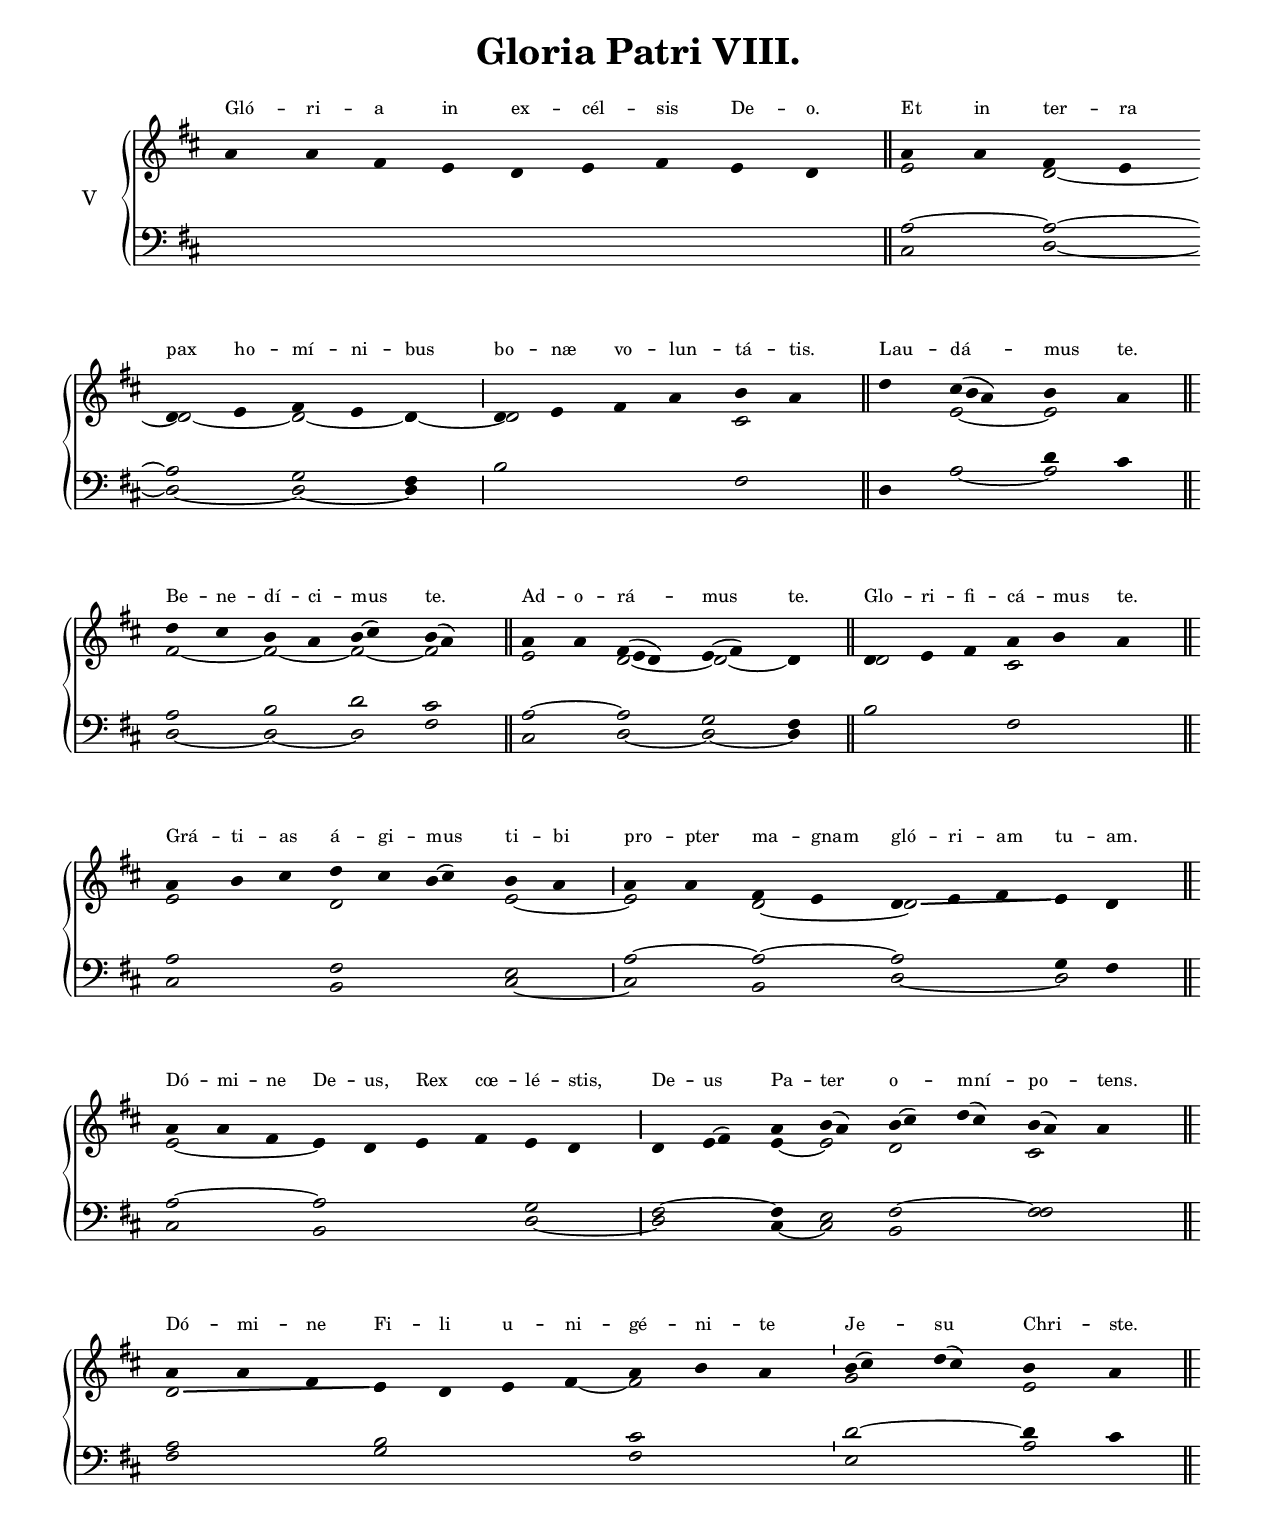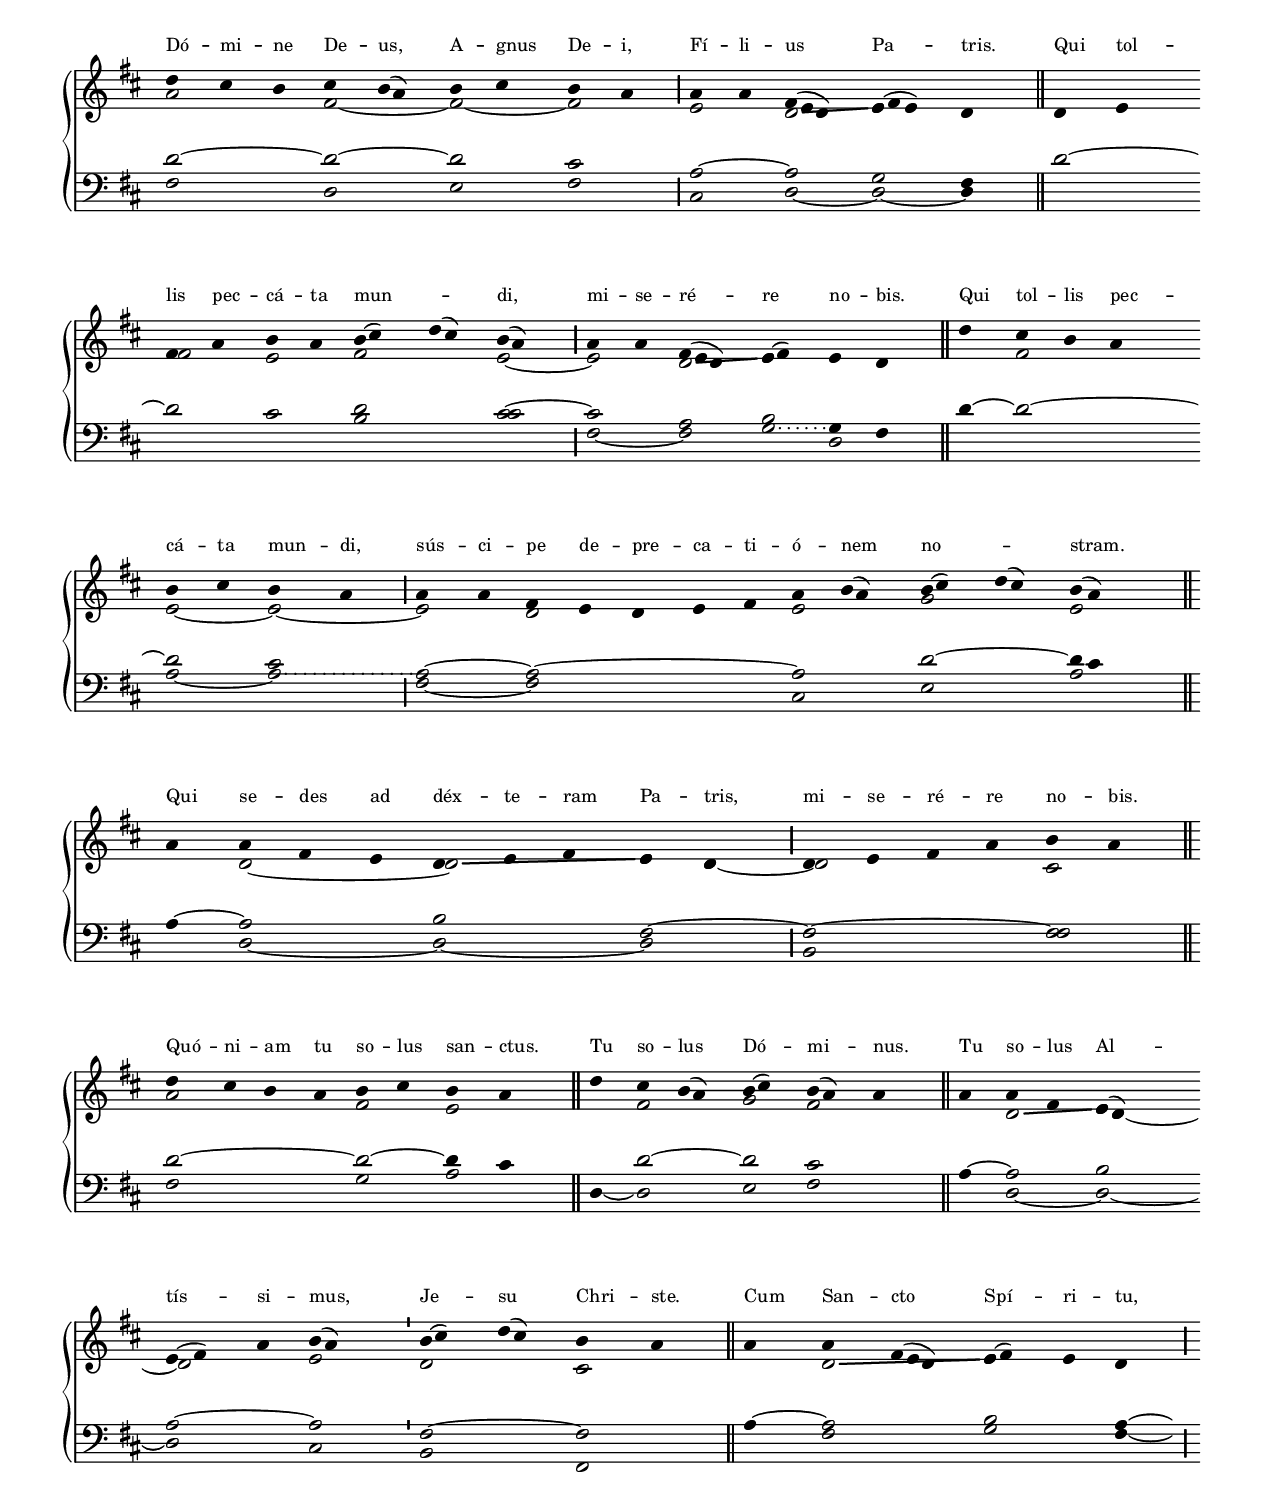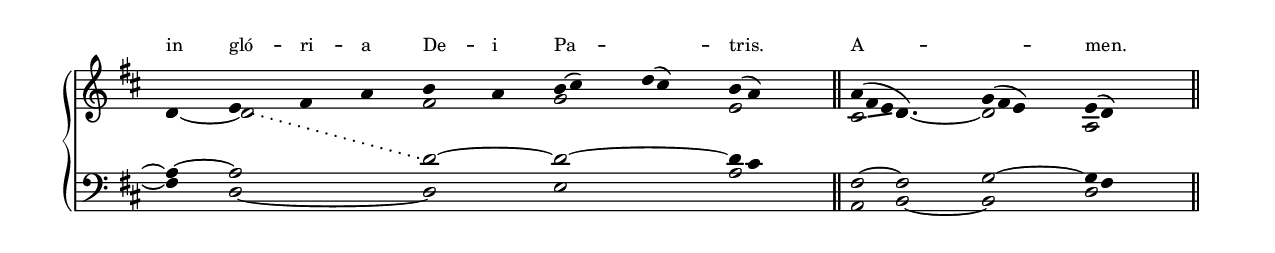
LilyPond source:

\version "2.18"
\include "gregorian.ly"
\include "noh2.ily"

%Page reference: page v.48
%(volume.page)

global = {
 \key d \major
 \cadenzaOn 
 \override Glissando #'thickness = #2.0
}

\header {
  title = \markup \center-column {"Gloria Patri VIII." \vspace #1 }
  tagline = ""
  composer = ""
}

\paper {
 #(include-special-characters)
  oddHeaderMarkup = \markup \fill-line {
    \line {}
    \center-column {
      \on-the-fly #first-page     " "
      \on-the-fly #not-first-page ""
    }
    \line { \on-the-fly #print-page-number-check-first \fromproperty #'page:page-number-string }
  }
  evenHeaderMarkup = \markup \fill-line {
    \line { \on-the-fly #print-page-number-check-first \fromproperty #'page:page-number-string }
    \center-column { "" }
    \line {}
  }
}

chantText = \lyricmode {
Gló -- ri -- a in ex -- cél -- sis De -- o. 
Et in ter -- ra pax ho -- mí -- ni -- bus 
bo -- næ vo -- lun -- tá -- tis. 
Lau -- dá -- mus te. 
Be -- ne -- dí -- ci -- mus te. 
Ad -- o -- rá -- mus te. 
Glo -- ri -- fi -- cá -- mus te. 
Grá -- ti -- as á -- gi -- mus ti -- bi 
pro -- pter ma -- gnam gló -- ri -- am tu -- am. 
Dó -- mi -- ne De -- us, Rex cœ -- lé -- stis, 
De -- us Pa -- ter o -- mní -- po -- tens. 
Dó -- mi -- ne Fi -- li u -- ni -- gé -- ni -- te Je -- su Chri -- ste. 
Dó -- mi -- ne De -- us, A -- gnus De -- i, 
Fí -- li -- us Pa -- tris. 
Qui tol -- lis pec -- cá -- ta mun -- _ di, 
mi -- se -- ré -- re no -- bis. 
Qui tol -- lis pec -- cá -- ta mun -- di, 
sús -- ci -- pe de -- pre -- ca -- ti -- ó -- nem no -- _ stram. 
Qui se -- des ad déx -- te -- ram Pa -- tris, 
mi -- se -- ré -- re no -- bis. 
Quó -- ni -- am tu so -- lus san -- ctus. 
Tu so -- lus Dó -- mi -- nus. 
Tu so -- lus Al -- tís -- si -- mus, Je -- su Chri -- ste. 
Cum San -- cto Spí -- ri -- tu, 
in gló -- ri -- a De -- i Pa -- _ tris. 
A -- _ men. }

chantMusic = {
\tieDown   a'4 a'4 fis'4 e'4 d'4 e'4 fis'4 e'4 d'4 \finalis
 a'4 a'4 fis'4 e'4 \forceBreak
 d'4 e'4 fis'4 e'4 d'4 \divisioMaior
 d'4 e'4 fis'4 a'4 b'4 a'4 \finalis
 d''4 cis''4 ( b'4 a'4) b'4 a'4 \finalis
 \forceBreak
 d''4 cis''4 b'4 a'4 b'4 ( cis''4) b'4 ( a'4) \finalis
 a'4 a'4 fis'4 ( e'4 d'4) e'4 ( fis'4) d'4 \finalis
 d'4 e'4 fis'4 a'4 b'4 a'4 \finalis
 \forceBreak
 a'4 b'4 cis''4 d''4 cis''4 b'4 ( cis''4) b'4 a'4 \divisioMaior
 a'4 a'4 fis'4 e'4 d'4 e'4 fis'4 e'4 d'4 \finalis
 \forceBreak
 a'4 a'4 fis'4 e'4 d'4 e'4 fis'4 e'4 d'4 \divisioMaior
 d'4 e'4 ( fis'4) a'4 b'4 ( a'4) b'4 ( cis''4) d''4 ( cis''4) b'4 ( a'4) a'4 \finalis
 \forceBreak
 a'4 a'4 fis'4 e'4 d'4 e'4 fis'4 a'4 b'4 a'4 \divisioMinima
 b'4 ( cis''4) d''4 ( cis''4) b'4 a'4 \finalis
 \forceBreak
 d''4 cis''4 b'4 cis''4 b'4 ( a'4) b'4 cis''4 b'4 a'4 \divisioMaior
 a'4 a'4 fis'4 ( e'4 d'4) e'4 ( fis'4 e'4) d'4 \finalis
 d'4 e'4 \forceBreak
 fis'4 a'4 b'4 a'4 b'4 ( cis''4) d''4 ( cis''4) b'4 ( a'4) \divisioMaior
 a'4 a'4 fis'4 ( e'4 d'4) e'4 ( fis'4) e'4 d'4 \finalis
 d''4 cis''4 b'4 a'4 \forceBreak
 b'4 cis''4 b'4 a'4 \divisioMaior
 a'4 a'4 fis'4 e'4 d'4 e'4 fis'4 a'4 b'4 ( a'4) b'4 ( cis''4) d''4 ( cis''4) b'4 ( a'4) \finalis
 \forceBreak
 a'4 a'4 fis'4 e'4 d'4 e'4 fis'4 e'4 d'4 \divisioMaior
 d'4 e'4 fis'4 a'4 b'4 a'4 \finalis
 \forceBreak
 d''4 cis''4 b'4 a'4 b'4 cis''4 b'4 a'4 \finalis
 d''4 cis''4 b'4 ( a'4) b'4 ( cis''4) b'4 ( a'4) a'4 \finalis
 a'4 a'4 fis'4 e'4 ( d'4) \forceBreak
 e'4 ( fis'4) a'4 b'4 ( a'4) \divisioMinima
 b'4 ( cis''4) d''4 ( cis''4) b'4 a'4 \finalis
 a'4 a'4 fis'4 ( e'4 d'4) e'4 ( fis'4) e'4 d'4 \divisioMaior
 \forceBreak
 d'4 e'4 fis'4 a'4 b'4 a'4 b'4 ( cis''4) d''4 ( cis''4) b'4 ( a'4) \finalis
 a'4 ( fis'4 e'4 d'4.)  g'4 ( fis'4 e'4) e'4 ( d'4) \finalis

}

altoMusic = {
r2*9/2 \finalis
e'2 d'2 ~ d'2 ~ d'2 ~ d'4 ~ \divisioMaior
d'2*4/2 cis'2 \finalis
r4 e'2*3/2 ~ e'2 \finalis
fis'2 ~ fis'2 ~ fis'2 ~ fis'2 \finalis
e'2 d'2*3/2 ~ d'2 ~ d'4 \finalis
d'2*3/2 cis'2*3/2 \finalis
e'2*3/2 d'2*4/2 e'2 ~ \divisioMaior
e'2 d'2 ~ d'2*3/2 -\tweak Glissando.Y-offset #-0.8 \glissando e'4 d'4 \finalis
e'2*3/2 ~ e'4 r2*5/2 \divisioMaior
r2*3/2 e'4 ~ e'2 d'2*4/2 cis'2*3/2 \finalis
d'2*3/2 -\tweak Glissando.Y-offset #-0.8 \glissando e'4 r2 fis'4 ~ fis'2*3/2 \divisioMinima
g'2*4/2 e'2 \finalis
a'2*3/2 fis'2*3/2 ~ fis'2 ~ fis'2 \divisioMaior
e'2 d'2*3/2 -\tweak Glissando.Y-offset #-0.8 \glissando e'4 r2*3/2 \finalis
r2 fis'2 e'2 fis'2*4/2 e'2 ~ \divisioMaior
e'2 d'2*3/2 -\tweak Glissando.Y-offset #-0.8 \glissando e'4 r2*3/2 \finalis
r4 fis'2*3/2 e'2 ~ e'2 ~ \divisioMaior
e'2 d'2*5/2 e'2*3/2 g'2*4/2 e'2 \finalis
r4 d'2*3/2 ~ d'2*3/2 -\tweak Glissando.Y-offset #-0.8 \glissando e'4 d'4 ~ \divisioMaior
d'2*4/2 cis'2 \finalis
a'2*4/2 fis'2 e'2 \finalis
r4 fis'2*3/2 g'2 fis'2*3/2 \finalis
r4 d'2 -\tweak Glissando.Y-offset #-0.8 \glissando e'4 d'4 ~ d'2*3/2 e'2 \divisioMinima
d'2*4/2 cis'2 \finalis
r4 d'2*4/2 -\tweak Glissando.Y-offset #-0.8 \glissando e'4 r2*3/2 \divisioMaior
d'4 ~ d'2*3/2 fis'2 g'2*4/2 e'2 \finalis
cis'2*3/2 -\tweak Glissando.Y-offset #-0.8 \glissando d'4. ~ d'2*3/2 a2 \finalis
}

tenorMusic = {
r2*9/2 \finalis
a2 ~ a2 ~ a2 g2 fis4 \divisioMaior
b2*4/2 fis2 \finalis
r2*4/2 d'4 cis'4 \finalis
a2 b2 d'2 cis'2 \finalis
a2 ~ a2*3/2 g2 fis4 \finalis
b2*3/2 fis2*3/2 \finalis
a2*3/2 fis2*4/2 e2 \divisioMaior
a2 ~ a2 ~ a2*3/2 g4 fis4 \finalis
a2*3/2 ~ a2*4/2 g2 \divisioMaior
fis2*3/2 ~ fis4 e2 fis2*4/2 ~ fis2*3/2 \finalis
a2*3/2 b2*4/2 cis'2*3/2 \divisioMinima
d'2*4/2 ~ d'4 cis'4 \finalis
d'2*3/2 ~ d'2*3/2 ~ d'2 cis'2 \divisioMaior
a2 ~ a2*3/2 g2*3/2 fis4 \finalis
d'2 ~ d'2 cis'2 d'2*4/2 cis'2 ~ \divisioMaior
cis'2 a2*3/2 b2 g4 fis4 \finalis
d'4 ~ d'2*3/2 ~ d'2 cis'2 \divisioMaior
a2 ~ a2*5/2 ~ a2*3/2 d'2*4/2 ~ d'4 cis'4 \finalis
a4 ~ a2*3/2 b2*3/2 fis2 ~ \divisioMaior
fis2*4/2 ~ fis2 \finalis
d'2*4/2 ~ d'2 ~ d'4 cis'4 \finalis
r4 d'2*3/2 ~ d'2 cis'2*3/2 \finalis
a4 ~ a2 b2 a2*3/2 ~ a2 \divisioMinima
fis2*4/2 ~ fis2 \finalis
a4 ~ a2*4/2 b2*3/2 a4 ~ \divisioMaior
a4 ~ a2*3/2 d'2 ~ d'2*4/2 ~ d'4 cis'4 \finalis
fis2*3/2 ~ fis2*3/4 g2*3/2 ~ g4 fis4 \finalis
}

bassMusic = {
r2*9/2 \finalis
cis2 d2 ~ d2 ~ d2 ~ d4 \divisioMaior
r2*6/2 \finalis
d4 a2*3/2 ~ a2 \finalis
d2 ~ d2 ~ d2 fis2 \finalis
cis2 d2*3/2 ~ d2 ~ d4 \finalis
r2*6/2 \finalis
cis2*3/2 b,2*4/2 cis2 ~ \divisioMaior
cis2 b,2 d2*3/2 ~ d2 \finalis
cis2*3/2 b,2*4/2 d2 ~ \divisioMaior
d2*3/2 cis4 ~ cis2 b,2*4/2 \shiftRight fis2*3/2 \finalis
fis2*3/2 g2*4/2 fis2*3/2 \divisioMinima
e2*4/2 a2 \finalis
fis2*3/2 d2*3/2 e2 fis2 \divisioMaior
cis2 d2*3/2 ~ d2*3/2 ~ d4 \finalis
r2 r2*4/2 b2*4/2 \shiftRight cis'2 \divisioMaior
fis2 ~ fis2*3/2 g2 d2 \finalis
r2*4/2 a2 ~ a2 \divisioMaior
fis2 ~ fis2*5/2 cis2*3/2 e2*4/2 a2 \finalis
r4 d2*3/2 ~ d2*3/2 ~ d2 \divisioMaior
b,2*4/2 \shiftRight fis2 \finalis
fis2*4/2 g2 a2 \finalis
d4 ~ d2*3/2 e2 fis2*3/2 \finalis
r4 d2 ~ d2 ~ d2*3/2 cis2 \divisioMinima
b,2*4/2 fis,2 \finalis
r4 fis2*4/2 g2*3/2 fis4 ~ \divisioMaior
fis4 d2*3/2 ~ d2 e2*4/2 a2 \finalis
a,2*3/2 b,2*3/4 ~ b,2*3/2 d2 \finalis
}

voiceLines = {
\voiceLineStyle


s2*144/2
\allowVoiceLineBreak
\voiceLine "down" "down" g2*2/2 g2*1/2


s2*7/2
\allowVoiceLineBreak
\voiceLine "down" "down" a2*2/2 a2*1/2


s2*73/2
\allowVoiceLineBreak
\voiceLine "up" "down" d'2*3/2 d'2*1/2


}

\score{
  <<
    \new Lyrics
    \new GrandStaff <<
      \set GrandStaff.autoBeaming = ##f
      \set GrandStaff.instrumentName = \markup \center-column {
        "V"
      }
      \new Staff = up <<
        \new Voice = "chant" {
          \voiceOne \global \chantMusic
        }
        \new Voice {
          \voiceTwo \global \altoMusic
        }
      >>

      \new Staff = down <<
        \clef bass
        \new Voice {
          \voiceOne \global \tenorMusic
        }
        \new Voice {
          \voiceTwo \global \bassMusic
        }
	\new Voice {
        \voiceThree \global \voiceLines
        }
      >>
    >>
    \context Lyrics {
      \lyricsto chant {
      \chantText
    }
    }
  >>
  \layout{
  }
  
}
